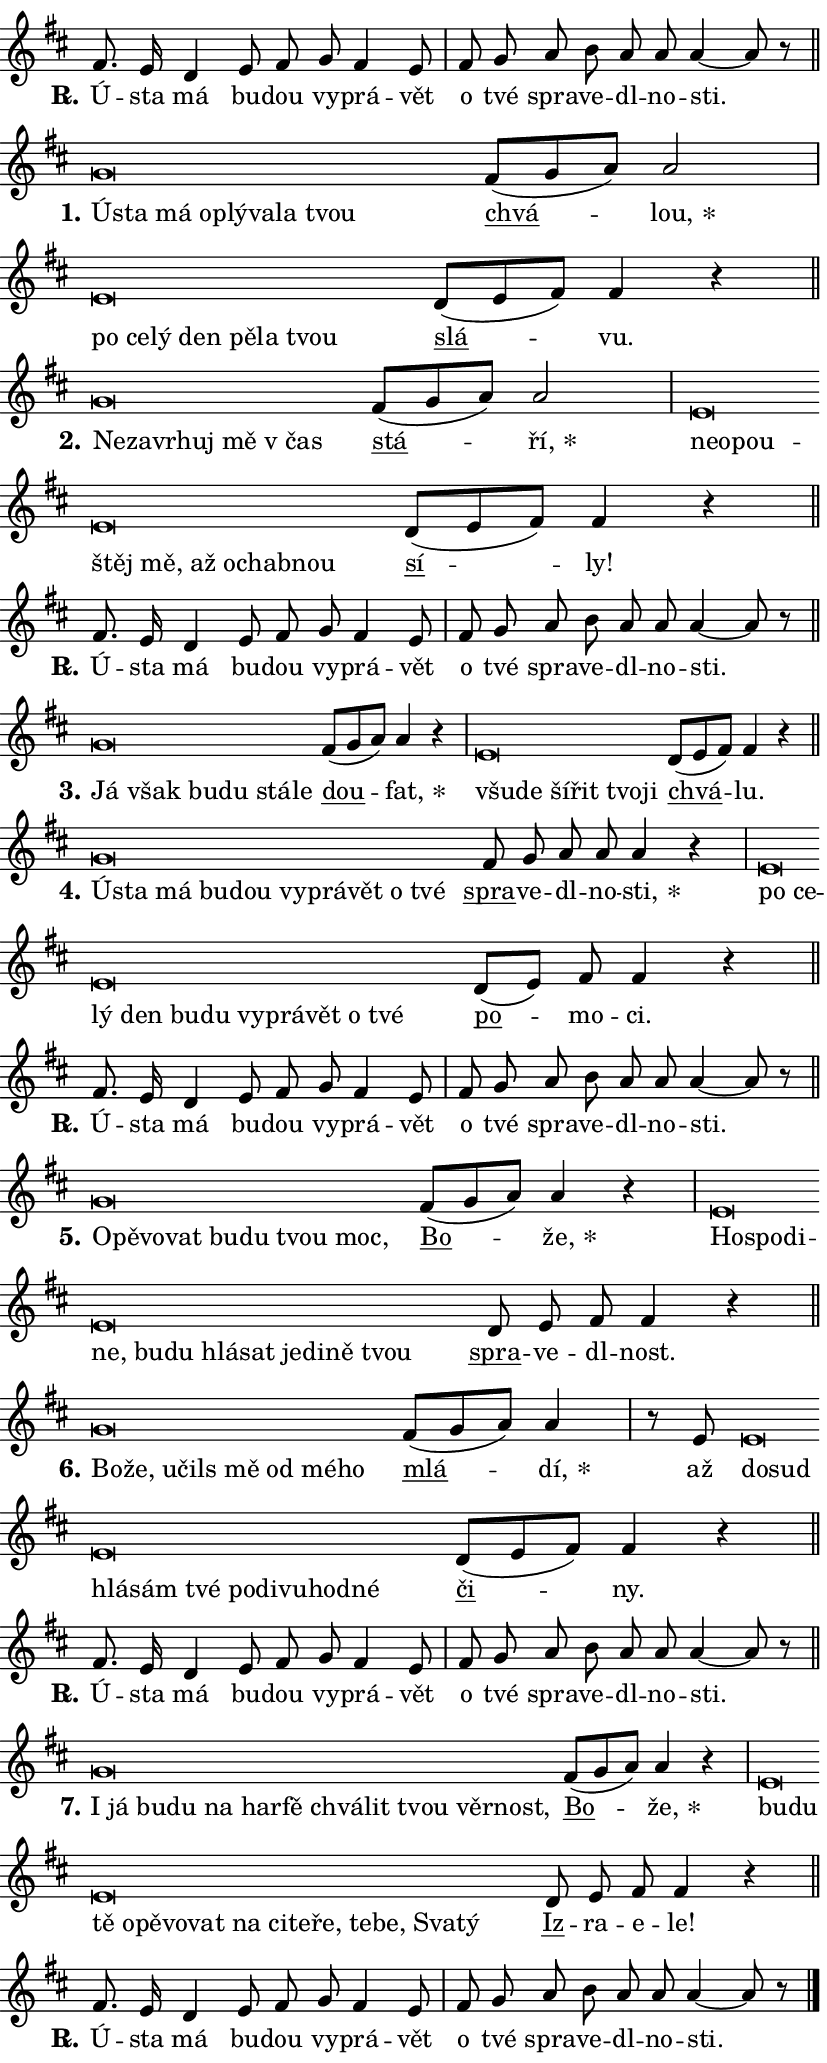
\version "2.24.0"
\header { tagline = "" }
\paper {
  indent = 0\cm
  top-margin = 0\cm
  right-margin = 0.13\cm % to fit lyric hyphens
  bottom-margin = 0\cm
  left-margin = 0\cm
  paper-width = 14\cm
  page-breaking = #ly:one-page-breaking
  system-system-spacing.basic-distance = #11
  score-system-spacing.basic-distance = #11
  ragged-last = ##f
}


%% Author: Thomas Morley
%% https://lists.gnu.org/archive/html/lilypond-user/2020-05/msg00002.html
#(define (line-position grob)
"Returns position of @var[grob} in current system:
   @code{'start}, if at first time-step
   @code{'end}, if at last time-step
   @code{'middle} otherwise
"
  (let* ((col (ly:item-get-column grob))
         (ln (ly:grob-object col 'left-neighbor))
         (rn (ly:grob-object col 'right-neighbor))
         (col-to-check-left (if (ly:grob? ln) ln col))
         (col-to-check-right (if (ly:grob? rn) rn col))
         (break-dir-left
           (and
             (ly:grob-property col-to-check-left 'non-musical #f)
             (ly:item-break-dir col-to-check-left)))
         (break-dir-right
           (and
             (ly:grob-property col-to-check-right 'non-musical #f)
             (ly:item-break-dir col-to-check-right))))
        (cond ((eqv? 1 break-dir-left) 'start)
              ((eqv? -1 break-dir-right) 'end)
              (else 'middle))))

#(define (tranparent-at-line-position vctor)
  (lambda (grob)
  "Relying on @code{line-position} select the relevant enry from @var{vctor}.
Used to determine transparency,"
    (case (line-position grob)
      ((end) (not (vector-ref vctor 0)))
      ((middle) (not (vector-ref vctor 1)))
      ((start) (not (vector-ref vctor 2))))))

noteHeadBreakVisibility =
#(define-music-function (break-visibility)(vector?)
"Makes @code{NoteHead}s transparent relying on @var{break-visibility}"
#{
  \override NoteHead.transparent =
    #(tranparent-at-line-position break-visibility)
#})

#(define delete-ledgers-for-transparent-note-heads
  (lambda (grob)
    "Reads whether a @code{NoteHead} is transparent.
If so this @code{NoteHead} is removed from @code{'note-heads} from
@var{grob}, which is supposed to be @code{LedgerLineSpanner}.
As a result ledgers are not printed for this @code{NoteHead}"
    (let* ((nhds-array (ly:grob-object grob 'note-heads))
           (nhds-list
             (if (ly:grob-array? nhds-array)
                 (ly:grob-array->list nhds-array)
                 '()))
           ;; Relies on the transparent-property being done before
           ;; Staff.LedgerLineSpanner.after-line-breaking is executed.
           ;; This is fragile ...
           (to-keep
             (remove
               (lambda (nhd)
                 (ly:grob-property nhd 'transparent #f))
               nhds-list)))
      ;; TODO find a better method to iterate over grob-arrays, similiar
      ;; to filter/remove etc for lists
      ;; For now rebuilt from scratch
      (set! (ly:grob-object grob 'note-heads)  '())
      (for-each
        (lambda (nhd)
          (ly:pointer-group-interface::add-grob grob 'note-heads nhd))
        to-keep))))

squashNotes = {
  \override NoteHead.X-extent = #'(-0.2 . 0.2)
  \override NoteHead.Y-extent = #'(-0.75 . 0)
  \override NoteHead.stencil =
    #(lambda (grob)
       (let ((pos (ly:grob-property grob 'staff-position)))
         (begin
           (if (< pos -7) (display "ERROR: Lower brevis then expected\n") (display ""))
           (if (<= pos -6) ly:text-interface::print ly:note-head::print))))
}
unSquashNotes = {
  \revert NoteHead.X-extent
  \revert NoteHead.Y-extent
  \revert NoteHead.stencil
}

hideNotes = \noteHeadBreakVisibility #begin-of-line-visible
unHideNotes = \noteHeadBreakVisibility #all-visible

% work-around for resetting accidentals
% https://lilypond.org/doc/v2.23/Documentation/notation/displaying-rhythms#unmetered-music
cadenzaMeasure = {
  \cadenzaOff
  \partial 1024 s1024
  \cadenzaOn
}

#(define-markup-command (accent layout props text) (markup?)
  "Underline accented syllable"
  (interpret-markup layout props
    #{\markup \override #'(offset . 4.3) \underline { #text }#}))

responsum = \markup \concat {
  "R" \hspace #-1.05 \path #0.1 #'((moveto 0 0.07) (lineto 0.9 0.8)) \hspace #0.05 "."
}

spaceSize = #0.6828661417322834 % exact space size for TeX Gyre Schola

\layout {
  \context {
    \Staff
    \remove "Time_signature_engraver"
    \override LedgerLineSpanner.after-line-breaking = #delete-ledgers-for-transparent-note-heads
  }
  \context {
    \Lyrics {
      \override LyricSpace.minimum-distance = \spaceSize
      \override LyricText.font-name = #"TeX Gyre Schola"
      \override LyricText.font-size = 1
      \override StanzaNumber.font-name = #"TeX Gyre Schola Bold"
      \override StanzaNumber.font-size = 1
    }
  }
  \context {
    \Score 
    \override NoteHead.text =
      #(lambda (grob) 
        (let ((pos (ly:grob-property grob 'staff-position)))
          #{\markup {
            \combine
              \halign #-0.55 \raise #(if (= pos -6) 0 0.5) \override #'(thickness . 2) \draw-line #'(3.2 . 0)
              \musicglyph "noteheads.sM1"
          }#}))
  }
}

% magnetic-lyrics.ily
%
%   written by
%     Jean Abou Samra <jean@abou-samra.fr>
%     Werner Lemberg <wl@gnu.org>
%
%   adapted by
%     Jiri Hon <jiri.hon@gmail.com>
%
% Version 2022-Apr-15

% https://www.mail-archive.com/lilypond-user@gnu.org/msg149350.html

#(define (Left_hyphen_pointer_engraver context)
   "Collect syllable-hyphen-syllable occurrences in lyrics and store
them in properties.  This engraver only looks to the left.  For
example, if the lyrics input is @code{foo -- bar}, it does the
following.

@itemize @bullet
@item
Set the @code{text} property of the @code{LyricHyphen} grob between
@q{foo} and @q{bar} to @code{foo}.

@item
Set the @code{left-hyphen} property of the @code{LyricText} grob with
text @q{foo} to the @code{LyricHyphen} grob between @q{foo} and
@q{bar}.
@end itemize

Use this auxiliary engraver in combination with the
@code{lyric-@/text::@/apply-@/magnetic-@/offset!} hook."
   (let ((hyphen #f)
         (text #f))
     (make-engraver
      (acknowledgers
       ((lyric-syllable-interface engraver grob source-engraver)
        (set! text grob)))
      (end-acknowledgers
       ((lyric-hyphen-interface engraver grob source-engraver)
        ;(when (not (grob::has-interface grob 'lyric-space-interface))
          (set! hyphen grob)));)
      ((stop-translation-timestep engraver)
       (when (and text hyphen)
         (ly:grob-set-object! text 'left-hyphen hyphen))
       (set! text #f)
       (set! hyphen #f)))))

#(define (lyric-text::apply-magnetic-offset! grob)
   "If the space between two syllables is less than the value in
property @code{LyricText@/.details@/.squash-threshold}, move the right
syllable to the left so that it gets concatenated with the left
syllable.

Use this function as a hook for
@code{LyricText@/.after-@/line-@/breaking} if the
@code{Left_@/hyphen_@/pointer_@/engraver} is active."
   (let ((hyphen (ly:grob-object grob 'left-hyphen #f)))
     (when hyphen
       (let ((left-text (ly:spanner-bound hyphen LEFT)))
         (when (grob::has-interface left-text 'lyric-syllable-interface)
           (let* ((common (ly:grob-common-refpoint grob left-text X))
                  (this-x-ext (ly:grob-extent grob common X))
                  (left-x-ext
                   (begin
                     ;; Trigger magnetism for left-text.
                     (ly:grob-property left-text 'after-line-breaking)
                     (ly:grob-extent left-text common X)))
                  ;; `delta` is the gap width between two syllables.
                  (delta (- (interval-start this-x-ext)
                            (interval-end left-x-ext)))
                  (details (ly:grob-property grob 'details))
                  (threshold (assoc-get 'squash-threshold details 0.2)))
             (when (< delta threshold)
               (let* (;; We have to manipulate the input text so that
                      ;; ligatures crossing syllable boundaries are not
                      ;; disabled.  For languages based on the Latin
                      ;; script this is essentially a beautification.
                      ;; However, for non-Western scripts it can be a
                      ;; necessity.
                      (lt (ly:grob-property left-text 'text))
                      (rt (ly:grob-property grob 'text))
                      (is-space (grob::has-interface hyphen 'lyric-space-interface))
                      (space (if is-space " " ""))
                      (extra-delta (if is-space spaceSize 0))
                      ;; Append new syllable.
                      (ltrt-space (if (and (string? lt) (string? rt))
                                (string-append lt space rt)
                                (make-concat-markup (list lt space rt))))
                      ;; Right-align `ltrt` to the right side.
                      (ltrt-space-markup (grob-interpret-markup
                               grob
                               (make-translate-markup
                                (cons (interval-length this-x-ext) 0)
                                (make-right-align-markup ltrt-space)))))
                 (begin
                   ;; Don't print `left-text`.
                   (ly:grob-set-property! left-text 'stencil #f)
                   ;; Set text and stencil (which holds all collected
                   ;; syllables so far) and shift it to the left.
                   (ly:grob-set-property! grob 'text ltrt-space)
                   (ly:grob-set-property! grob 'stencil ltrt-space-markup)
                   (ly:grob-translate-axis! grob (- (- delta extra-delta)) X))))))))))


#(define (lyric-hyphen::displace-bounds-first grob)
   ;; Make very sure this callback isn't triggered too early.
   (let ((left (ly:spanner-bound grob LEFT))
         (right (ly:spanner-bound grob RIGHT)))
     (ly:grob-property left 'after-line-breaking)
     (ly:grob-property right 'after-line-breaking)
     (ly:lyric-hyphen::print grob)))

squashThreshold = #0.4

\layout {
  \context {
    \Lyrics
    \consists #Left_hyphen_pointer_engraver
    \override LyricText.after-line-breaking =
      #lyric-text::apply-magnetic-offset!
    \override LyricHyphen.stencil = #lyric-hyphen::displace-bounds-first
    \override LyricText.details.squash-threshold = \squashThreshold
    \override LyricHyphen.minimum-distance = 0
    \override LyricHyphen.minimum-length = \squashThreshold
  }
}

squashText = \override LyricText.details.squash-threshold = 9999
unSquashText = \override LyricText.details.squash-threshold = \squashThreshold

leftText = \override LyricText.self-alignment-X = #LEFT
unLeftText = \revert LyricText.self-alignment-X

starOffset = #(lambda (grob) 
                (let ((x_offset (ly:self-alignment-interface::aligned-on-x-parent grob)))
                  (if (= x_offset 0) 0 (+ x_offset 1.2))))

star = #(define-music-function (syllable)(string?)
"Append star separator at the end of a syllable"
#{
  \once \override LyricText.X-offset = #starOffset
  \lyricmode { \markup {
    #syllable
    \override #'((font-name . "TeX Gyre Schola Bold")) \hspace #0.2 \lower #0.65 \larger "*"
  } }
#})

starAccent = #(define-music-function (syllable)(string?)
"Append star separator at the end of a syllable and make accent"
#{
  \once \override LyricText.X-offset = #starOffset
  \lyricmode { \markup {
    \accent #syllable
    \override #'((font-name . "TeX Gyre Schola Bold")) \hspace #0.2 \lower #0.65 \larger "*"
  } }
#})

breath = #(define-music-function (syllable)(string?)
"Append breathing indicator at the end of a syllable"
#{
  \lyricmode { \markup { #syllable "+" } }
#})

optionalBreath = #(define-music-function (syllable)(string?)
"Append optional breathing indicator at the end of a syllable"
#{
  \lyricmode { \markup { #syllable "(+)" } }
#})


\score {
    <<
        \new Voice = "melody" { \cadenzaOn \key d \major \relative { fis'8. e16 d4 \bar "" e8 fis \bar "" g fis4 e8 \cadenzaMeasure \bar "|" fis g \bar "" a b \bar "" a a a4~ a8 r \cadenzaMeasure \bar "||" \break } }
        \new Lyrics \lyricsto "melody" { \lyricmode { \set stanza = \responsum
Ú -- sta má bu -- dou vy -- prá -- vět o tvé spra -- ve -- dl -- no -- sti. } }
    >>
    \layout {}
}

\score {
    <<
        \new Voice = "melody" { \cadenzaOn \key d \major \relative { \squashNotes g'\breve*1/16 \hideNotes \breve*1/16 \bar "" \breve*1/16 \bar "" \breve*1/16 \bar "" \breve*1/16 \bar "" \breve*1/16 \bar "" \breve*1/16 \breve*1/16 \bar "" \unHideNotes \unSquashNotes \bar "" fis8[( g a)] a2 \cadenzaMeasure \bar "|" \squashNotes e\breve*1/16 \hideNotes \breve*1/16 \bar "" \breve*1/16 \bar "" \breve*1/16 \bar "" \breve*1/16 \bar "" \breve*1/16 \breve*1/16 \bar "" \unHideNotes \unSquashNotes \bar "" d8[( e fis)] fis4 r \cadenzaMeasure \bar "||" \break } }
        \new Lyrics \lyricsto "melody" { \lyricmode { \set stanza = "1."
\leftText Ú -- \squashText sta má o -- plý -- va -- la tvou \unLeftText \unSquashText \markup \accent chvá -- \star lou, \leftText po \squashText ce -- lý den pě -- la tvou \unLeftText \unSquashText \markup \accent slá -- vu. } }
    >>
    \layout {}
}

\score {
    <<
        \new Voice = "melody" { \cadenzaOn \key d \major \relative { \squashNotes g'\breve*1/16 \hideNotes \breve*1/16 \bar "" \breve*1/16 \bar "" \breve*1/16 \bar "" \breve*1/16 \breve*1/16 \bar "" \unHideNotes \unSquashNotes \bar "" fis8[( g a)] a2 \cadenzaMeasure \bar "|" \squashNotes e\breve*1/16 \hideNotes \breve*1/16 \bar "" \breve*1/16 \bar "" \breve*1/16 \bar "" \breve*1/16 \bar "" \breve*1/16 \bar "" \breve*1/16 \bar "" \breve*1/16 \breve*1/16 \bar "" \unHideNotes \unSquashNotes \bar "" d8[( e fis)] fis4 r \cadenzaMeasure \bar "||" \break } }
        \new Lyrics \lyricsto "melody" { \lyricmode { \set stanza = "2."
\leftText Ne -- \squashText za -- vr -- huj mě "v čas" \unLeftText \unSquashText \markup \accent stá -- \star ří, \leftText ne -- \squashText o -- pou -- štěj mě, až o -- chab -- nou \unLeftText \unSquashText \markup \accent sí -- ly! } }
    >>
    \layout {}
}

\score {
    <<
        \new Voice = "melody" { \cadenzaOn \key d \major \relative { fis'8. e16 d4 \bar "" e8 fis \bar "" g fis4 e8 \cadenzaMeasure \bar "|" fis g \bar "" a b \bar "" a a a4~ a8 r \cadenzaMeasure \bar "||" \break } }
        \new Lyrics \lyricsto "melody" { \lyricmode { \set stanza = \responsum
Ú -- sta má bu -- dou vy -- prá -- vět o tvé spra -- ve -- dl -- no -- sti. } }
    >>
    \layout {}
}

\score {
    <<
        \new Voice = "melody" { \cadenzaOn \key d \major \relative { \squashNotes g'\breve*1/16 \hideNotes \breve*1/16 \bar "" \breve*1/16 \bar "" \breve*1/16 \bar "" \breve*1/16 \breve*1/16 \bar "" \unHideNotes \unSquashNotes \bar "" fis8[( g a)] a4 r \cadenzaMeasure \bar "|" \squashNotes e\breve*1/16 \hideNotes \breve*1/16 \bar "" \breve*1/16 \bar "" \breve*1/16 \bar "" \breve*1/16 \breve*1/16 \bar "" \unHideNotes \unSquashNotes \bar "" d8[( e fis)] fis4 r \cadenzaMeasure \bar "||" \break } }
        \new Lyrics \lyricsto "melody" { \lyricmode { \set stanza = "3."
\leftText Já \squashText však bu -- du stá -- le \unLeftText \unSquashText \markup \accent dou -- \star fat, \leftText všu -- \squashText de ší -- řit tvo -- ji \unLeftText \unSquashText \markup \accent chvá -- lu. } }
    >>
    \layout {}
}

\score {
    <<
        \new Voice = "melody" { \cadenzaOn \key d \major \relative { \squashNotes g'\breve*1/16 \hideNotes \breve*1/16 \bar "" \breve*1/16 \bar "" \breve*1/16 \bar "" \breve*1/16 \bar "" \breve*1/16 \bar "" \breve*1/16 \bar "" \breve*1/16 \bar "" \breve*1/16 \breve*1/16 \bar "" \unHideNotes \unSquashNotes \bar "" fis8 g a a a4 r \cadenzaMeasure \bar "|" \squashNotes e\breve*1/16 \hideNotes \breve*1/16 \bar "" \breve*1/16 \bar "" \breve*1/16 \bar "" \breve*1/16 \bar "" \breve*1/16 \bar "" \breve*1/16 \bar "" \breve*1/16 \bar "" \breve*1/16 \bar "" \breve*1/16 \breve*1/16 \bar "" \unHideNotes \unSquashNotes \bar "" d8[( e)] fis fis4 r \cadenzaMeasure \bar "||" \break } }
        \new Lyrics \lyricsto "melody" { \lyricmode { \set stanza = "4."
\leftText Ú -- \squashText sta má bu -- dou vy -- prá -- vět o tvé \unLeftText \unSquashText \markup \accent spra -- ve -- dl -- no -- \star sti, \leftText po \squashText ce -- lý den bu -- du vy -- prá -- vět o tvé \unLeftText \unSquashText \markup \accent po -- mo -- ci. } }
    >>
    \layout {}
}

\score {
    <<
        \new Voice = "melody" { \cadenzaOn \key d \major \relative { fis'8. e16 d4 \bar "" e8 fis \bar "" g fis4 e8 \cadenzaMeasure \bar "|" fis g \bar "" a b \bar "" a a a4~ a8 r \cadenzaMeasure \bar "||" \break } }
        \new Lyrics \lyricsto "melody" { \lyricmode { \set stanza = \responsum
Ú -- sta má bu -- dou vy -- prá -- vět o tvé spra -- ve -- dl -- no -- sti. } }
    >>
    \layout {}
}

\score {
    <<
        \new Voice = "melody" { \cadenzaOn \key d \major \relative { \squashNotes g'\breve*1/16 \hideNotes \breve*1/16 \bar "" \breve*1/16 \bar "" \breve*1/16 \bar "" \breve*1/16 \bar "" \breve*1/16 \bar "" \breve*1/16 \breve*1/16 \bar "" \unHideNotes \unSquashNotes \bar "" fis8[( g a)] a4 r \cadenzaMeasure \bar "|" \squashNotes e\breve*1/16 \hideNotes \breve*1/16 \bar "" \breve*1/16 \bar "" \breve*1/16 \bar "" \breve*1/16 \bar "" \breve*1/16 \bar "" \breve*1/16 \bar "" \breve*1/16 \bar "" \breve*1/16 \bar "" \breve*1/16 \bar "" \breve*1/16 \breve*1/16 \bar "" \unHideNotes \unSquashNotes \bar "" d8 e fis fis4 r \cadenzaMeasure \bar "||" \break } }
        \new Lyrics \lyricsto "melody" { \lyricmode { \set stanza = "5."
\leftText O -- \squashText pě -- vo -- vat bu -- du tvou moc, \unLeftText \unSquashText \markup \accent Bo -- \star že, \leftText Ho -- \squashText spo -- di -- ne, bu -- du hlá -- sat je -- di -- ně tvou \unLeftText \unSquashText \markup \accent spra -- ve -- dl -- nost. } }
    >>
    \layout {}
}

\score {
    <<
        \new Voice = "melody" { \cadenzaOn \key d \major \relative { \squashNotes g'\breve*1/16 \hideNotes \breve*1/16 \bar "" \breve*1/16 \bar "" \breve*1/16 \bar "" \breve*1/16 \bar "" \breve*1/16 \bar "" \breve*1/16 \breve*1/16 \bar "" \unHideNotes \unSquashNotes \bar "" fis8[( g a)] a4 \cadenzaMeasure \bar "|" r8 e8 \squashNotes e\breve*1/16 \hideNotes \breve*1/16 \bar "" \breve*1/16 \bar "" \breve*1/16 \bar "" \breve*1/16 \bar "" \breve*1/16 \bar "" \breve*1/16 \bar "" \breve*1/16 \bar "" \breve*1/16 \breve*1/16 \bar "" \unHideNotes \unSquashNotes \bar "" d8[( e fis)] fis4 r \cadenzaMeasure \bar "||" \break } }
        \new Lyrics \lyricsto "melody" { \lyricmode { \set stanza = "6."
\leftText Bo -- \squashText že, u -- čils mě od mé -- ho \unLeftText \unSquashText \markup \accent mlá -- \star dí, až \leftText do -- \squashText sud hlá -- sám tvé po -- di -- vu -- hod -- né \unLeftText \unSquashText \markup \accent či -- ny. } }
    >>
    \layout {}
}

\score {
    <<
        \new Voice = "melody" { \cadenzaOn \key d \major \relative { fis'8. e16 d4 \bar "" e8 fis \bar "" g fis4 e8 \cadenzaMeasure \bar "|" fis g \bar "" a b \bar "" a a a4~ a8 r \cadenzaMeasure \bar "||" \break } }
        \new Lyrics \lyricsto "melody" { \lyricmode { \set stanza = \responsum
Ú -- sta má bu -- dou vy -- prá -- vět o tvé spra -- ve -- dl -- no -- sti. } }
    >>
    \layout {}
}

\score {
    <<
        \new Voice = "melody" { \cadenzaOn \key d \major \relative { \squashNotes g'\breve*1/16 \hideNotes \breve*1/16 \bar "" \breve*1/16 \bar "" \breve*1/16 \bar "" \breve*1/16 \bar "" \breve*1/16 \bar "" \breve*1/16 \bar "" \breve*1/16 \bar "" \breve*1/16 \bar "" \breve*1/16 \bar "" \breve*1/16 \breve*1/16 \bar "" \unHideNotes \unSquashNotes \bar "" fis8[( g a)] a4 r \cadenzaMeasure \bar "|" \squashNotes e\breve*1/16 \hideNotes \breve*1/16 \bar "" \breve*1/16 \bar "" \breve*1/16 \bar "" \breve*1/16 \bar "" \breve*1/16 \bar "" \breve*1/16 \bar "" \breve*1/16 \bar "" \breve*1/16 \bar "" \breve*1/16 \bar "" \breve*1/16 \bar "" \breve*1/16 \bar "" \breve*1/16 \bar "" \breve*1/16 \breve*1/16 \bar "" \unHideNotes \unSquashNotes \bar "" d8 e fis fis4 r \cadenzaMeasure \bar "||" \break } }
        \new Lyrics \lyricsto "melody" { \lyricmode { \set stanza = "7."
\leftText I \squashText já bu -- du na har -- fě chvá -- lit tvou věr -- nost, \unLeftText \unSquashText \markup \accent Bo -- \star že, \leftText bu -- \squashText du tě o -- pě -- vo -- vat na ci -- te -- ře, te -- be, Sva -- tý \unLeftText \unSquashText \markup \accent Iz -- ra -- e -- le! } }
    >>
    \layout {}
}

\score {
    <<
        \new Voice = "melody" { \cadenzaOn \key d \major \relative { fis'8. e16 d4 \bar "" e8 fis \bar "" g fis4 e8 \cadenzaMeasure \bar "|" fis g \bar "" a b \bar "" a a a4~ a8 r \cadenzaMeasure \bar "||" \break } \bar "|." }
        \new Lyrics \lyricsto "melody" { \lyricmode { \set stanza = \responsum
Ú -- sta má bu -- dou vy -- prá -- vět o tvé spra -- ve -- dl -- no -- sti. } }
    >>
    \layout {}
}
